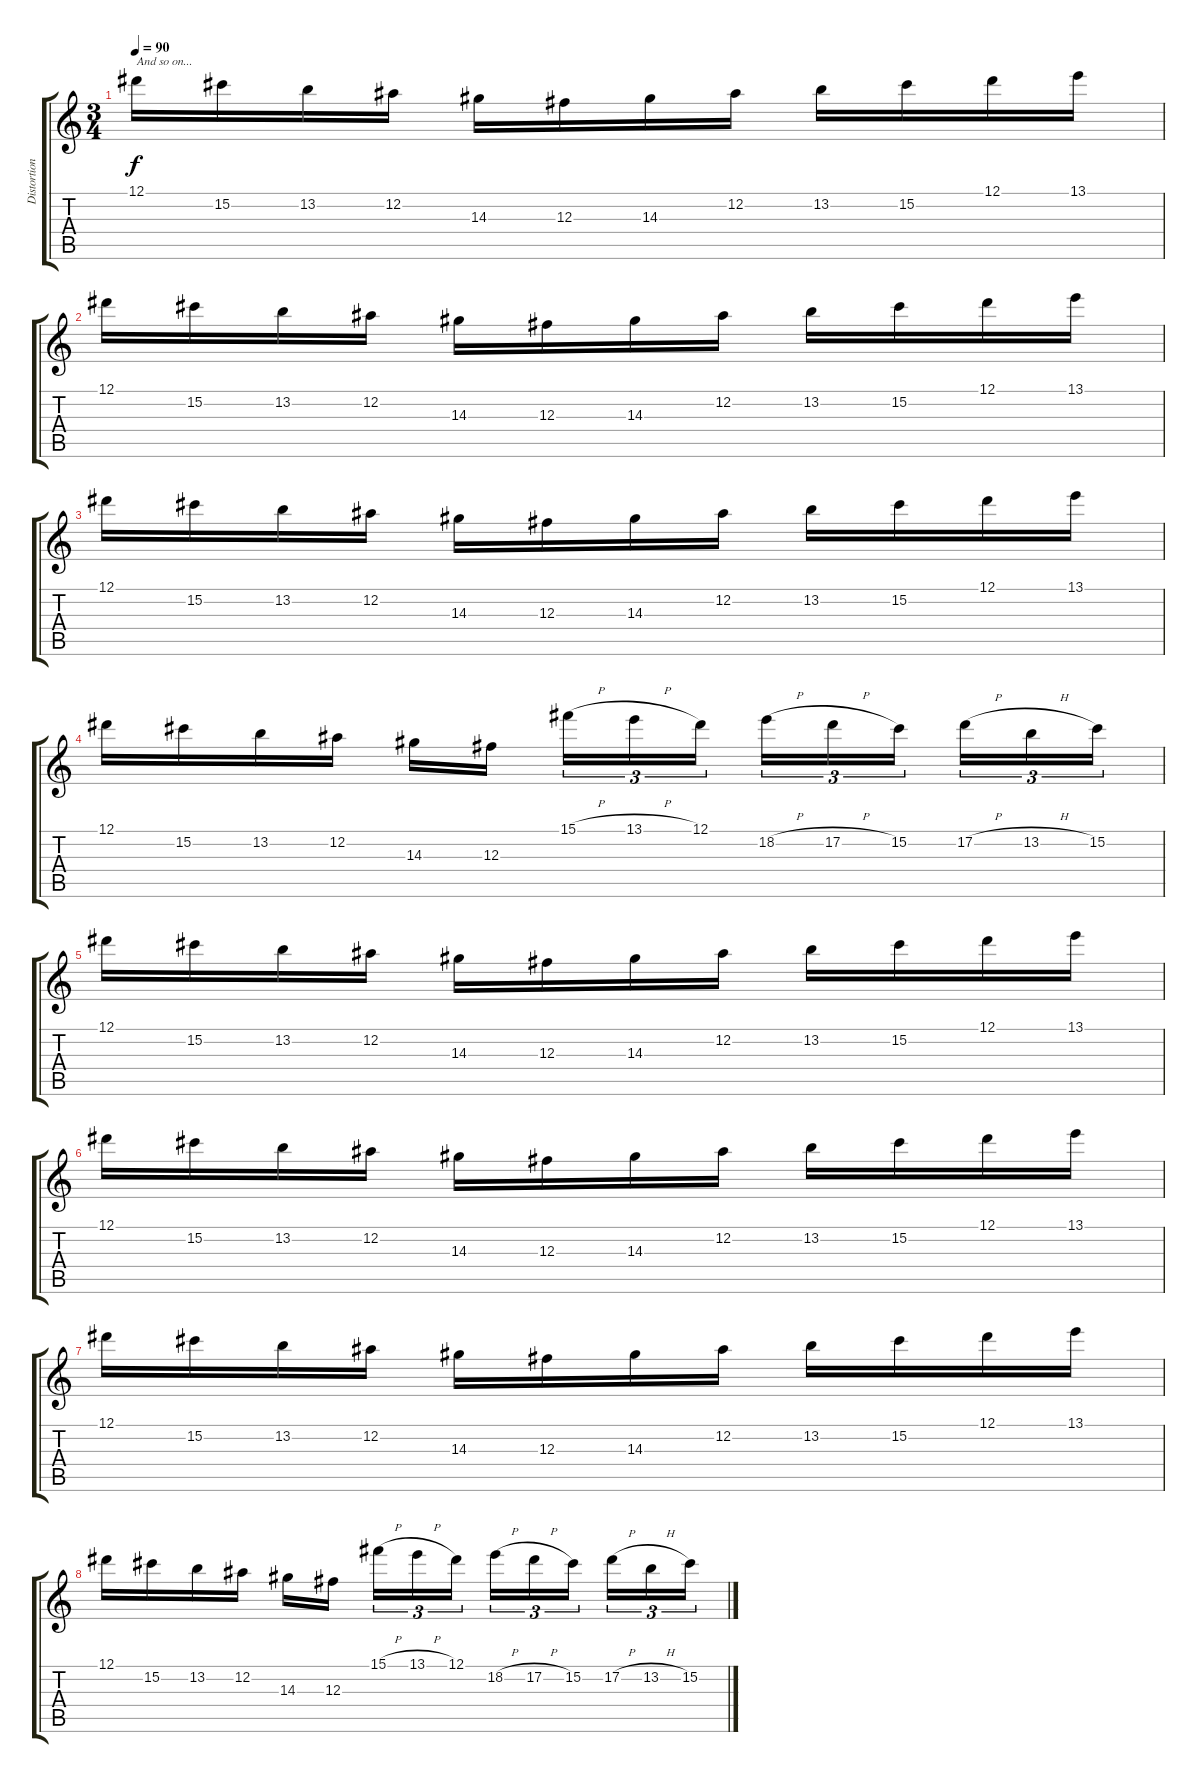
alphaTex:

\track ("Distortion Lead Guitar" "Distortion") {instrument distortionguitar}
\staff {score tabs}
\tuning (Eb4 Bb3 Gb3 Db3 Ab2 Eb2) {hide}
\ts (3 4)
\tempo 90
\clef g2
\ks c
12.1.16{txt "And so on..." dy f volume 6} 15.2.16 13.2.16 12.2.16 14.3.16 12.3.16 14.3.16 12.2.16 13.2.16{volume 4} 15.2.16 12.1.16 13.1.16 |
12.1.16 15.2.16 13.2.16 12.2.16 14.3.16{volume 3} 12.3.16 14.3.16 12.2.16 13.2.16 15.2.16 12.1.16 13.1.16 |
12.1.16{volume 2} 15.2.16 13.2.16 12.2.16 14.3.16 12.3.16 14.3.16 12.2.16 13.2.16{volume 1} 15.2.16 12.1.16 13.1.16 |
12.1.16 15.2.16 13.2.16 12.2.16 14.3.16{volume 0} 12.3.16 15.1{h}.16{tu (3 2)} 13.1{h}.16{tu (3 2)} 12.1.16{tu (3 2)} 18.2{h}.16{tu (3 2)} 17.2{h}.16{tu (3 2)} 15.2.16{tu (3 2)} 17.2{h}.16{tu (3 2)} 13.2{h}.16{tu (3 2)} 15.2.16{tu (3 2)} |
12.1.16 15.2.16 13.2.16 12.2.16 14.3.16 12.3.16 14.3.16 12.2.16 13.2.16 15.2.16 12.1.16 13.1.16 |
12.1.16 15.2.16 13.2.16 12.2.16 14.3.16 12.3.16 14.3.16 12.2.16 13.2.16 15.2.16 12.1.16 13.1.16 |
12.1.16 15.2.16 13.2.16 12.2.16 14.3.16 12.3.16 14.3.16 12.2.16 13.2.16 15.2.16 12.1.16 13.1.16 |
12.1.16 15.2.16 13.2.16 12.2.16 14.3.16 12.3.16 15.1{h}.16{tu (3 2)} 13.1{h}.16{tu (3 2)} 12.1.16{tu (3 2)} 18.2{h}.16{tu (3 2)} 17.2{h}.16{tu (3 2)} 15.2.16{tu (3 2)} 17.2{h}.16{tu (3 2)} 13.2{h}.16{tu (3 2)} 15.2.16{tu (3 2)}
